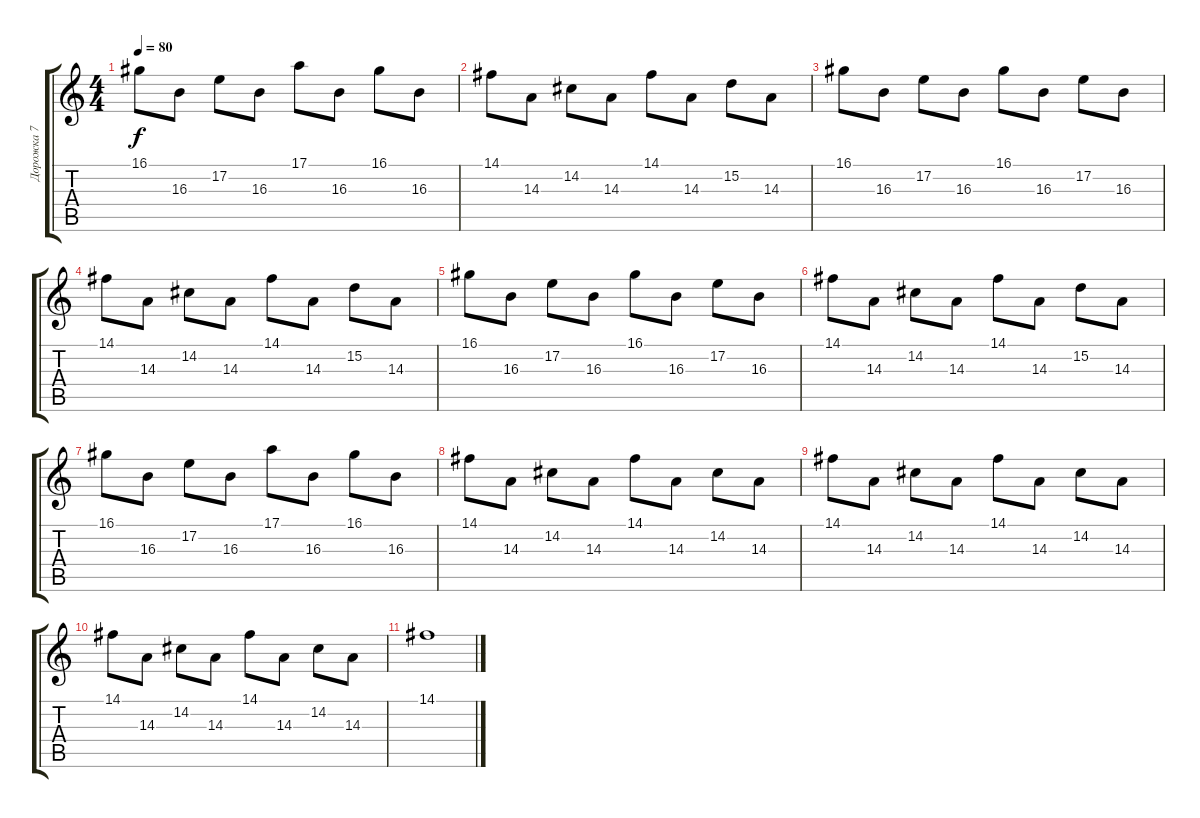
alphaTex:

\track ("Дорожка 7" "Дорожка 7") {instrument brightacousticpiano}
\staff {score tabs}
\tuning (E4 B3 G3 D3 A2 E2) {hide}
\ts (4 4)
\tempo 80
\clef g2
\ks c
16.1.8{dy f} 16.3.8 17.2.8 16.3.8 17.1.8 16.3.8 16.1.8 16.3.8 |
14.1.8 14.3.8 14.2.8 14.3.8 14.1.8 14.3.8 15.2.8 14.3.8 |
16.1.8 16.3.8 17.2.8 16.3.8 16.1.8 16.3.8 17.2.8 16.3.8 |
14.1.8 14.3.8 14.2.8 14.3.8 14.1.8 14.3.8 15.2.8 14.3.8 |
16.1.8 16.3.8 17.2.8 16.3.8 16.1.8 16.3.8 17.2.8 16.3.8 |
14.1.8 14.3.8 14.2.8 14.3.8 14.1.8 14.3.8 15.2.8 14.3.8 |
16.1.8 16.3.8 17.2.8 16.3.8 17.1.8 16.3.8 16.1.8 16.3.8 |
14.1.8{volume 10} 14.3.8 14.2.8 14.3.8 14.1.8 14.3.8 14.2.8 14.3.8 |
14.1.8 14.3.8 14.2.8 14.3.8 14.1.8 14.3.8 14.2.8 14.3.8 |
14.1.8 14.3.8 14.2.8 14.3.8 14.1.8 14.3.8 14.2.8 14.3.8 |
14.1.1
